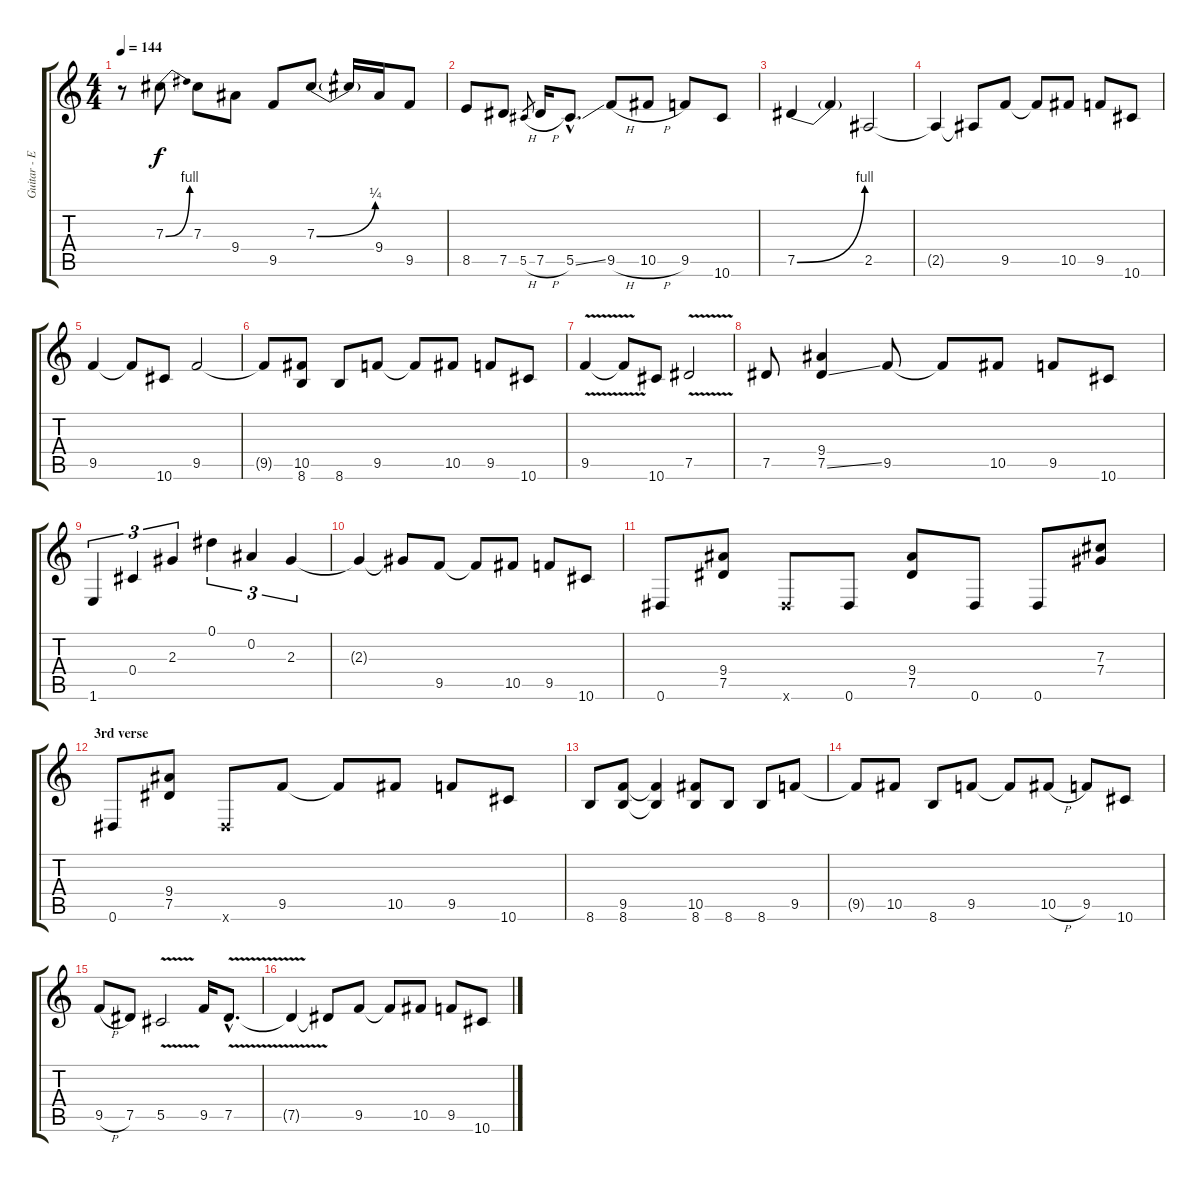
\track ("Guitar - E. Van Halen" "Guitar - E") {instrument distortionguitar}
\staff {score tabs}
\tuning (Eb4 Bb3 Gb3 Db3 Ab2 Eb2) {hide}
\ts (4 4)
\tempo 144
\clef g2
\ks c
r.8{dy f} 7.3{be (bend 0 0 60 4)}.8 7.3.8 9.4.8 9.5.8 7.3{be (bend 0 0 60 1)}.8 7.3{t}.16 9.4.16 9.5.8 |
8.5.8 7.5.8 5.5{h}.8{gr} 7.5{h}.16 5.5{ss hac}.8{d} 9.5{h}.8 10.5{h}.8 9.5.8 10.6.8 |
7.5{be (bend 0 0 60 4)}.4 7.5{t}.4 2.5.2 |
2.5{t}.4 2.5{t}.8 9.5.8 9.5{t}.8 10.5.8 9.5.8 10.6.8 |
9.5.4 9.5{t}.8 10.6.8 9.5.2 |
9.5{t}.8 (10.5 8.6).8 8.6.8 9.5.8 9.5{t}.8 10.5.8 9.5.8 10.6.8 |
9.5{v}.4 9.5{t}.8 10.6.8 7.5{v}.2 |
7.5.8 (9.4 7.5{ss}).4 9.5.8 9.5{t}.8 10.5.8 9.5.8 10.6.8 |
1.6.4{tu (3 2)} 0.4.4{tu (3 2)} 2.3.4{tu (3 2)} 0.1.4{tu (3 2)} 0.2.4{tu (3 2)} 2.3.4{tu (3 2)} |
2.3{t}.4 2.3{t}.8 9.5.8 9.5{t}.8 10.5.8 9.5.8 10.6.8 |
0.6.8 (9.4 7.5).8 0.6{x}.8 0.6.8 (9.4 7.5).8 0.6.8 0.6.8 (7.3 7.4).8 |
\section ("" "3rd verse")
0.6.8 (9.4 7.5).8 0.6{x}.8 9.5.8 9.5{t}.8 10.5.8 9.5.8 10.6.8 |
8.6.8 (9.5 8.6).8 (9.5{t} 8.6{t}).4 (10.5 8.6).8 8.6.8 8.6.8 9.5.8 |
9.5{t}.8 10.5.8 8.6.8 9.5.8 9.5{t}.8 10.5{h}.8 9.5.8 10.6.8 |
9.5{h}.8 7.5.8 5.5{v}.2 9.5.16 7.5{v hac}.8{d} |
7.5{t}.4 7.5{t}.8 9.5.8 9.5{t}.8 10.5.8 9.5.8 10.6.8
